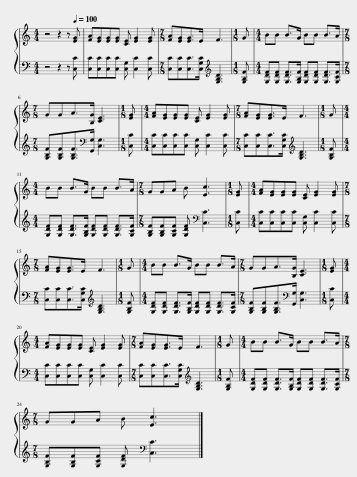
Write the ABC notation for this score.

X:1
%%score { 1 | 2 }
L:1/8
M:4/4
I:linebreak $
K:C
V:1 treble
V:2 bass
V:1
 z4 z2 z[Q:1/4=100] [EG] | [FA][EG][EG][EG] [CE] [EG]2 [EG] |[M:7/8] [FA][EG][EG]>E F3 |[M:1/8] G |[M:4/4] BB B>G BB B>A |$ %5
[M:7/8] GGA>[B,G] [CE]3 |[M:1/8] [EG] |[M:4/4] [FA][EG][EG][EG] [CE] [EG]2 [EG] |[M:7/8] [FA][EG][EG]>E F3 |[M:1/8] G |$ %10
[M:4/4] BB B>G BB B>A |[M:7/8] GGA B [Ec]3 |[M:1/8] [EG] |[M:4/4] [FA][EG][EG][EG] [CE] [EG]2 [EG] |$[M:7/8] [FA][EG][EG]>E F3 | %15
[M:1/8] G |[M:4/4] BB B>G BB B>A |[M:7/8] GGA>[B,G] [CE]3 |[M:1/8] [EG] |$[M:4/4] [FA][EG][EG][EG] [CE] [EG]2 [EG] | %20
[M:7/8] [FA][EG][EG]>E F3 |[M:1/8] G |[M:4/4] BB B>G BB B>A |$[M:7/8] GGA B [Ec]3 |] %24
V:2
 z4 z2 z [C,C] | [C,C][C,C][C,C][C,C] [C,G,] [C,C]2 [C,C] |[M:7/8] [C,C][C,C][C,C]>[C,G,C][K:treble] [G,B,D]3 |[M:1/8] [G,B,F] |[M:4/4] [G,DF][G,DF] [G,DF]>[G,B,F] [G,DF][G,DF] [G,DF]>[G,CF] |$ %5
[M:7/8] [G,B,F][G,B,F][G,B,F]>[K:bass][G,,G,] [C,G,]3 |[M:1/8] [C,C] |[M:4/4] [C,C][C,C][C,C][C,C] [C,G,] [C,C]2 [C,C] |[M:7/8] [C,C][C,C][C,C]>[C,G,C][K:treble] [G,B,D]3 |[M:1/8] [G,B,F] |$ %10
[M:4/4] [G,DF][G,DF] [G,DF]>[G,B,F] [G,DF][G,DF] [G,DF]>[G,CF] |[M:7/8] [G,B,F][G,B,F][G,CF] [G,DF][K:bass] [C,C]3 |[M:1/8] [C,C] |[M:4/4] [C,C][C,C][C,C][C,C] [C,G,] [C,C]2 [C,C] |$[M:7/8] [C,C][C,C][C,C]>[C,G,C][K:treble] [G,B,D]3 | %15
[M:1/8] [G,B,F] |[M:4/4] [G,DF][G,DF] [G,DF]>[G,B,F] [G,DF][G,DF] [G,DF]>[G,CF] |[M:7/8] [G,B,F][G,B,F][G,B,F]>[K:bass][G,,G,] [C,G,]3 |[M:1/8] [C,C] |$[M:4/4] [C,C][C,C][C,C][C,C] [C,G,] [C,C]2 [C,C] | %20
[M:7/8] [C,C][C,C][C,C]>[C,G,C][K:treble] [G,B,D]3 |[M:1/8] [G,B,F] |[M:4/4] [G,DF][G,DF] [G,DF]>[G,B,F] [G,DF][G,DF] [G,DF]>[G,CF] |$[M:7/8] [G,B,F][G,B,F][G,CF] [G,DF][K:bass] [C,C]3 |] %24
